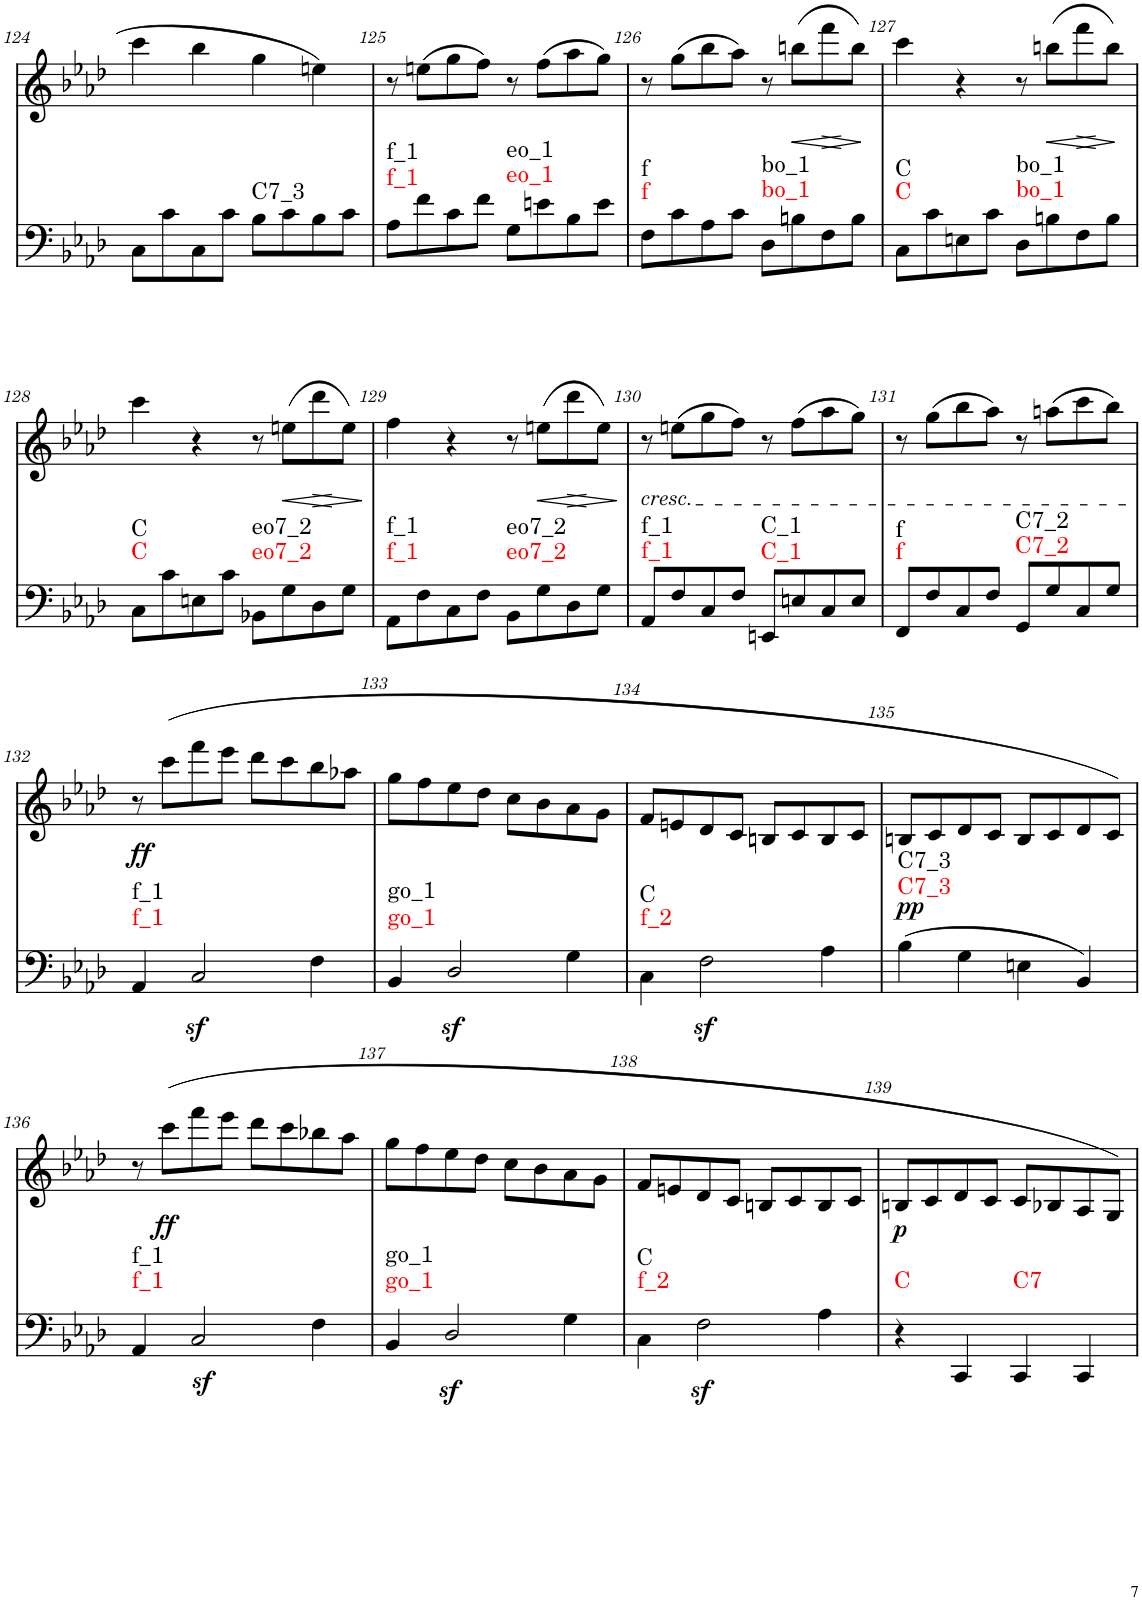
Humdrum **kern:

**kern	**dynam	**harte	**kern	**dynam
*part2	*part2	*part2	*part1	*part1
*staff2	*staff2	*	*staff1	*staff1
*I"piano	*	*	*I"piano	*
*I'Pno	*	*	*I'Pno	*
!!LO:PB:g=z
*clefF4	*	*	*clefG2	*
*k[b-e-a-d-]	*	*	*k[b-e-a-d-]	*
*f:	*	*	*f:	*
*M2/2	*	*	*M2/2	*
=124	=124	=124	=124	=124
8C\L	.	.	4ccc\	.
8c\	.	.	.	.
8C\	.	.	4bb-\	.
8c\J	.	.	.	.
!	!	!LO:H:kt=C7_3	!	!
8B-\L	.	N	4gg\	.
8c\	.	.	.	.
8B-\	.	.	4een\	.
8c\J	.	.	.	.
=125	=125	=125	=125	=125
!	!	!LO:H:n=1:kt=f_1	!	!
!	!	!LO:H:n=2:kt=f_1	!	!
8A-\L	.	N N	8r	.
8f\	.	.	(8een\L	.
8c\	.	.	8gg\	.
8f\J	.	.	8ff\J)	.
!	!	!LO:H:n=1:kt=eo_1	!	!
!	!	!LO:H:n=2:kt=eo_1	!	!
8G\L	.	N N	8r	.
8en\	.	.	(8ff\L	.
8B-\	.	.	8aa-\	.
8e\J	.	.	8gg\J)	.
=126	=126	=126	=126	=126
!	!	!LO:H:n=1:kt=f	!	!
!	!	!LO:H:n=2:kt=f	!	!
8F\L	.	N N	8r	.
8c\	.	.	(8gg\L	.
8A-\	.	.	8bb-\	.
8c\J	.	.	8aa-\J)	.
!	!	!LO:H:n=1:kt=bo_1	!	!
!	!	!LO:H:n=2:kt=bo_1	!	!
8D-\L	.	N N	8r	.
!	!	!	!	!LO:HP:b
8Bn\	.	.	(8bbn\L	<
!	!	!	!	!LO:HP:b
8F\	.	.	8fff\	>
8B\J	.	.	8bb\J)	[
.	.	.	.	]
=127	=127	=127	=127	=127
!	!	!LO:H:n=1:kt=C	!	!
!	!	!LO:H:n=2:kt=C	!	!
8C\L	.	N N	4ccc\	.
8c\	.	.	.	.
8En\	.	.	4r	.
8c\J	.	.	.	.
!	!	!LO:H:n=1:kt=bo_1	!	!
!	!	!LO:H:n=2:kt=bo_1	!	!
8D-\L	.	N N	8r	.
!	!	!	!	!LO:HP:b
8Bn\	.	.	(8bbn\L	<
!	!	!	!	!LO:HP:b
8F\	.	.	8fff\	>
8B\J	.	.	8bb\J)	[
.	.	.	.	]
!!LO:LB:g=z
=128	=128	=128	=128	=128
!	!	!LO:H:n=1:kt=C	!	!
!	!	!LO:H:n=2:kt=C	!	!
8C\L	.	N N	4ccc\	.
8c\	.	.	.	.
8En\	.	.	4r	.
8c\J	.	.	.	.
!	!	!LO:H:n=1:kt=eo7_2	!	!
!	!	!LO:H:n=2:kt=eo7_2	!	!
8BB-X\L	.	N N	8r	.
!	!	!	!	!LO:HP:b
8G\	.	.	(8een\L	<
!	!	!	!	!LO:HP:b
8D-\	.	.	8ddd-\	>
8G\J	.	.	8ee\J)	[
.	.	.	.	]
=129	=129	=129	=129	=129
!	!	!LO:H:n=1:kt=f_1	!	!
!	!	!LO:H:n=2:kt=f_1	!	!
8AA-\L	.	N N	4ff\	.
8F\	.	.	.	.
8C\	.	.	4r	.
8F\J	.	.	.	.
!	!	!LO:H:n=1:kt=eo7_2	!	!
!	!	!LO:H:n=2:kt=eo7_2	!	!
8BB-\L	.	N N	8r	.
!	!	!	!	!LO:HP:b
8G\	.	.	(8een\L	<
!	!	!	!	!LO:HP:b
8D-\	.	.	8ddd-\	>
8G\J	.	.	8ee\J)	[
.	.	.	.	]
=130	=130	=130	=130	=130
!	!	!LO:H:n=1:kt=f_1	!LO:TX:b:i:t=cresc.	!
!	!	!LO:H:n=2:kt=f_1	!	!
8AA-/L	.	N N	8r	.
8F/	.	.	(8een\L	.
8C/	.	.	8gg\	.
8F/J	.	.	8ff\J)	.
!	!	!LO:H:n=1:kt=C_1	!	!
!	!	!LO:H:n=2:kt=C_1	!	!
8EEn/L	.	N N	8r	.
8En/	.	.	(8ff\L	.
8C/	.	.	8aa-\	.
8E/J	.	.	8gg\J)	.
=131	=131	=131	=131	=131
!	!	!LO:H:n=1:kt=f	!	!
!	!	!LO:H:n=2:kt=f	!	!
8FF/L	.	N N	8r	.
8F/	.	.	(8gg\L	.
8C/	.	.	8bb-\	.
8F/J	.	.	8aa-\J)	.
!	!	!LO:H:n=1:kt=C7_2	!	!
!	!	!LO:H:n=2:kt=C7_2	!	!
8GG/L	.	N N	8r	.
8G/	.	.	(8aan\L	.
8C/	.	.	8ccc\	.
8G/J	.	.	8bb-\J)	.
!!LO:LB:g=z
=132	=132	=132	=132	=132
!	!	!LO:H:n=1:kt=f_1	!	!LO:DY:b
!	!	!LO:H:n=2:kt=f_1	!	!
4AA-/	.	N N	8r	ff
.	.	.	(8ccc\L	.
2Cz</	.	.	8fff\	.
.	.	.	8eee-\J	.
.	.	.	8ddd-\L	.
.	.	.	8ccc\	.
4F\	.	.	8bb-\	.
.	.	.	8aa-X\J	.
=133	=133	=133	=133	=133
!	!	!LO:H:n=1:kt=go_1	!	!
!	!	!LO:H:n=2:kt=go_1	!	!
4BB-/	.	N N	8gg\L	.
.	.	.	8ff\	.
2D-z</	.	.	8ee-\	.
.	.	.	8dd-\J	.
.	.	.	8cc\L	.
.	.	.	8b-\	.
4G\	.	.	8a-\	.
.	.	.	8g\J	.
=134	=134	=134	=134	=134
!	!	!LO:H:n=1:kt=f_2	!	!
!	!	!LO:H:n=2:kt=C	!	!
4C\	.	N N	8f/L	.
.	.	.	8en/	.
2Fz<\	.	.	8d-/	.
.	.	.	8c/J	.
.	.	.	8Bn/L	.
.	.	.	8c/	.
4A-\	.	.	8B/	.
.	.	.	8c/J	.
=135	=135	=135	=135	=135
!	!LO:DY:a	!LO:H:n=1:kt=C7_3	!	!
!	!	!LO:H:n=2:kt=C7_3	!	!
(4B-\	pp	N N	8Bn/L	.
.	.	.	8c/	.
4G\	.	.	8d-/	.
.	.	.	8c/J	.
4En\	.	.	8B/L	.
.	.	.	8c/	.
4BB-/)	.	.	8d-/	.
.	.	.	8c/J)	.
!!LO:LB:g=z
=136	=136	=136	=136	=136
!	!	!LO:H:n=1:kt=f_1	!	!
!	!	!LO:H:n=2:kt=f_1	!	!
4AA-/	.	N N	8r	.
!	!	!	!	!LO:DY:b
.	.	.	(8ccc\L	ff
2Cz</	.	.	8fff\	.
.	.	.	8eee-\J	.
.	.	.	8ddd-\L	.
.	.	.	8ccc\	.
4F\	.	.	8bb-X\	.
.	.	.	8aa-\J	.
=137	=137	=137	=137	=137
!	!	!LO:H:n=1:kt=go_1	!	!
!	!	!LO:H:n=2:kt=go_1	!	!
4BB-/	.	N N	8gg\L	.
.	.	.	8ff\	.
2D-z</	.	.	8ee-\	.
.	.	.	8dd-\J	.
.	.	.	8cc\L	.
.	.	.	8b-\	.
4G\	.	.	8a-\	.
.	.	.	8g\J	.
=138	=138	=138	=138	=138
!	!	!LO:H:n=1:kt=f_2	!	!
!	!	!LO:H:n=2:kt=C	!	!
4C\	.	N N	8f/L	.
.	.	.	8en/	.
2Fz<\	.	.	8d-/	.
.	.	.	8c/J	.
.	.	.	8Bn/L	.
.	.	.	8c/	.
4A-\	.	.	8B/	.
.	.	.	8c/J	.
=139	=139	=139	=139	=139
!	!	!LO:H:kt=C	!	!LO:DY:b
4r	.	N	8Bn/L	p
.	.	.	8c/	.
4CC/	.	.	8d-/	.
.	.	.	8c/J	.
!	!	!LO:H:kt=C7	!	!
4CC/	.	N	8c/L	.
.	.	.	8B-X/	.
4CC/	.	.	8A-/	.
.	.	.	8G/J)	.
=	=	=	=	=
*-	*-	*-	*-	*-
